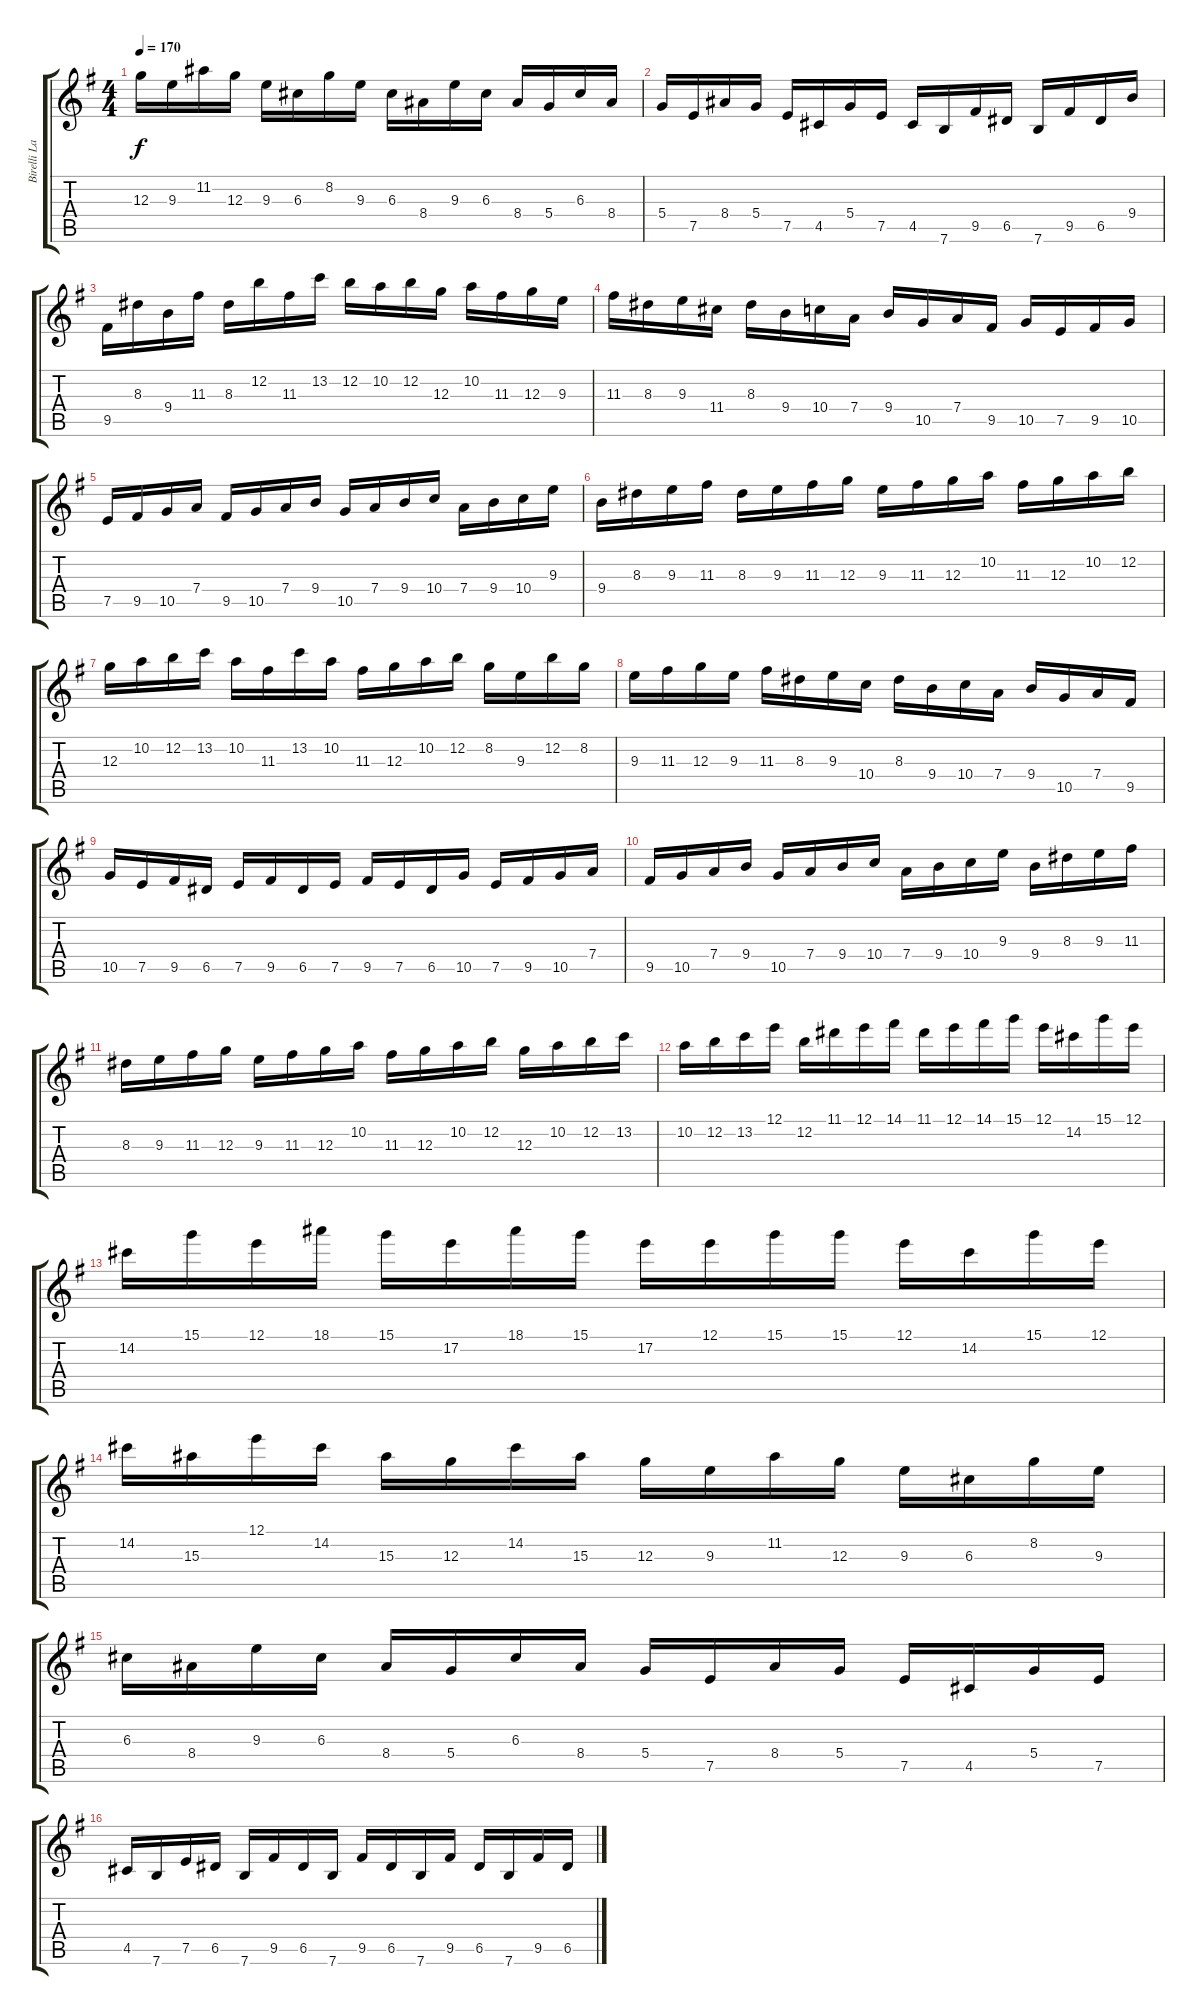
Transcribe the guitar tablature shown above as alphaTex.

\track ("Birelli Lagrene" "Birelli La") {instrument acousticguitarnylon}
\staff {score tabs}
\tuning (E4 B3 G3 D3 A2 E2) {hide}
\ts (4 4)
\tempo 170
\clef g2
\ks eminor
12.3.16{dy f} 9.3.16 11.2.16 12.3.16 9.3.16 6.3.16 8.2.16 9.3.16 6.3.16 8.4.16 9.3.16 6.3.16 8.4.16 5.4.16 6.3.16 8.4.16 |
5.4.16 7.5.16 8.4.16 5.4.16 7.5.16 4.5.16 5.4.16 7.5.16 4.5.16 7.6.16 9.5.16 6.5.16 7.6.16 9.5.16 6.5.16 9.4.16 |
9.5.16 8.3.16 9.4.16 11.3.16 8.3.16 12.2.16 11.3.16 13.2.16 12.2.16 10.2.16 12.2.16 12.3.16 10.2.16 11.3.16 12.3.16 9.3.16 |
11.3.16 8.3.16 9.3.16 11.4.16 8.3.16 9.4.16 10.4.16 7.4.16 9.4.16 10.5.16 7.4.16 9.5.16 10.5.16 7.5.16 9.5.16 10.5.16 |
7.5.16 9.5.16 10.5.16 7.4.16 9.5.16 10.5.16 7.4.16 9.4.16 10.5.16 7.4.16 9.4.16 10.4.16 7.4.16 9.4.16 10.4.16 9.3.16 |
9.4.16 8.3.16 9.3.16 11.3.16 8.3.16 9.3.16 11.3.16 12.3.16 9.3.16 11.3.16 12.3.16 10.2.16 11.3.16 12.3.16 10.2.16 12.2.16 |
12.3.16 10.2.16 12.2.16 13.2.16 10.2.16 11.3.16 13.2.16 10.2.16 11.3.16 12.3.16 10.2.16 12.2.16 8.2.16 9.3.16 12.2.16 8.2.16 |
9.3.16 11.3.16 12.3.16 9.3.16 11.3.16 8.3.16 9.3.16 10.4.16 8.3.16 9.4.16 10.4.16 7.4.16 9.4.16 10.5.16 7.4.16 9.5.16 |
10.5.16 7.5.16 9.5.16 6.5.16 7.5.16 9.5.16 6.5.16 7.5.16 9.5.16 7.5.16 6.5.16 10.5.16 7.5.16 9.5.16 10.5.16 7.4.16 |
9.5.16 10.5.16 7.4.16 9.4.16 10.5.16 7.4.16 9.4.16 10.4.16 7.4.16 9.4.16 10.4.16 9.3.16 9.4.16 8.3.16 9.3.16 11.3.16 |
8.3.16 9.3.16 11.3.16 12.3.16 9.3.16 11.3.16 12.3.16 10.2.16 11.3.16 12.3.16 10.2.16 12.2.16 12.3.16 10.2.16 12.2.16 13.2.16 |
10.2.16 12.2.16 13.2.16 12.1.16 12.2.16 11.1.16 12.1.16 14.1.16 11.1.16 12.1.16 14.1.16 15.1.16 12.1.16 14.2.16 15.1.16 12.1.16 |
14.2.16 15.1.16 12.1.16 18.1.16 15.1.16 17.2.16 18.1.16 15.1.16 17.2.16 12.1.16 15.1.16 15.1.16 12.1.16 14.2.16 15.1.16 12.1.16 |
14.2.16 15.3.16 12.1.16 14.2.16 15.3.16 12.3.16 14.2.16 15.3.16 12.3.16 9.3.16 11.2.16 12.3.16 9.3.16 6.3.16 8.2.16 9.3.16 |
6.3.16 8.4.16 9.3.16 6.3.16 8.4.16 5.4.16 6.3.16 8.4.16 5.4.16 7.5.16 8.4.16 5.4.16 7.5.16 4.5.16 5.4.16 7.5.16 |
4.5.16 7.6.16 7.5.16 6.5.16 7.6.16 9.5.16 6.5.16 7.6.16 9.5.16 6.5.16 7.6.16 9.5.16 6.5.16 7.6.16 9.5.16 6.5.16
